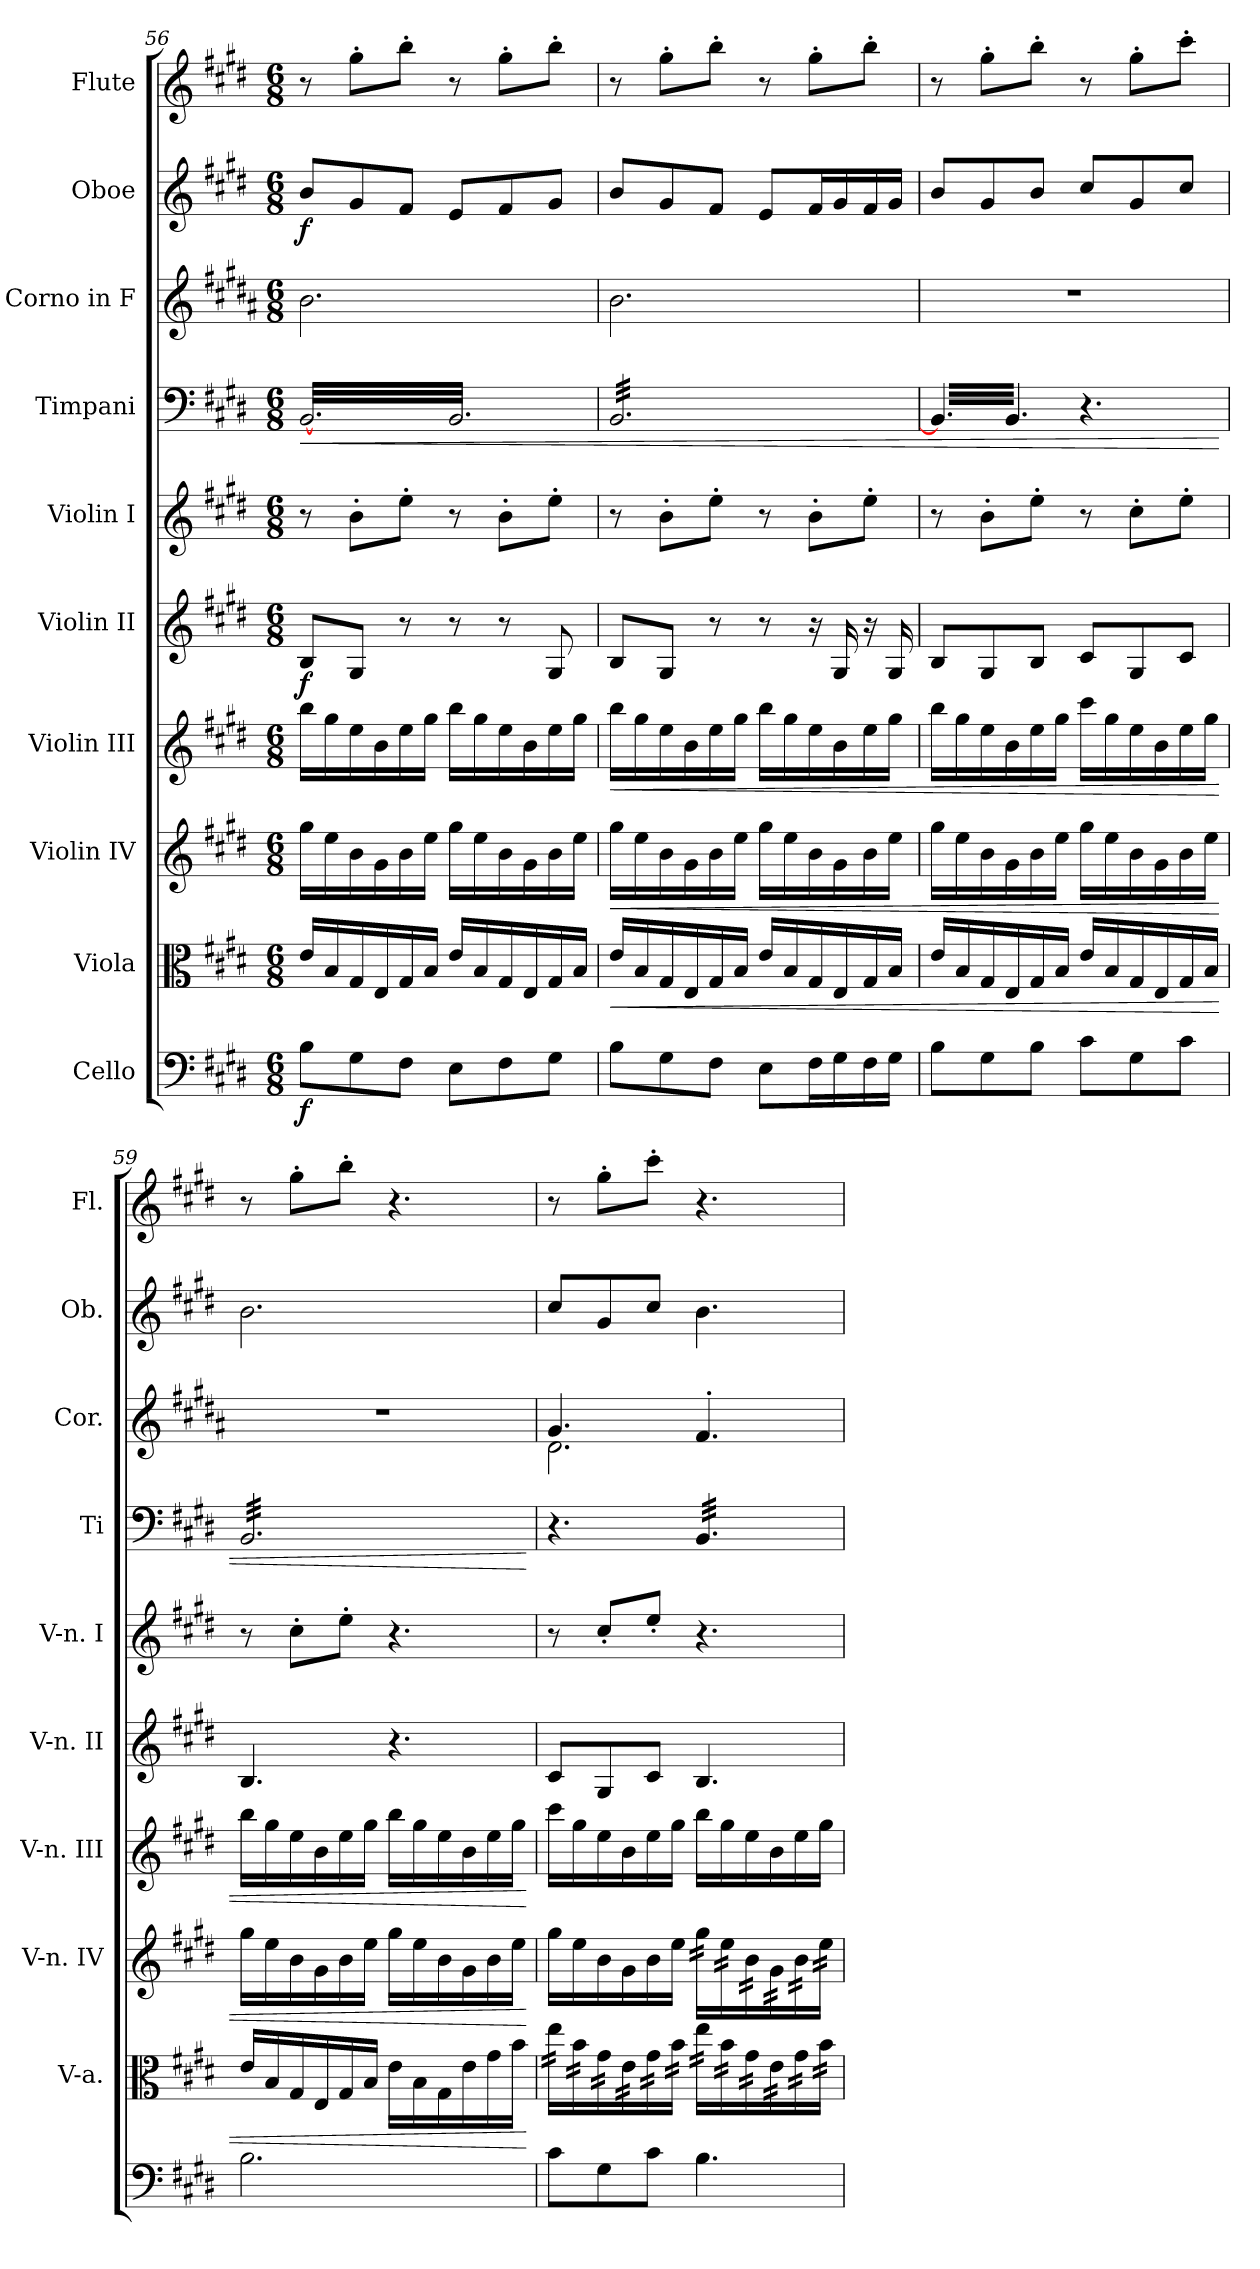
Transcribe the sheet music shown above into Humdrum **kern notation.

**kern	**dynam	**kern	**dynam	**kern	**dynam	**kern	**dynam	**kern	**dynam	**kern	**kern	**dynam	**kern	**kern	**dynam	**kern
*part10	*part10	*part9	*part9	*part8	*part8	*part7	*part7	*part6	*part6	*part5	*part4	*part4	*part3	*part2	*part2	*part1
*staff10	*staff10	*staff9	*staff9	*staff8	*staff8	*staff7	*staff7	*staff6	*staff6	*staff5	*staff4	*staff4	*staff3	*staff2	*staff2	*staff1
*I"Cello	*	*I"Viola	*	*I"Violin IV	*	*I"Violin III	*	*I"Violin II	*	*I"Violin I	*I"Timpani	*	*I"Corno in F	*I"Oboe	*	*I"Flute
*	*	*I'V-a.	*	*I'V-n. IV	*	*I'V-n. III	*	*I'V-n. II	*	*I'V-n. I	*I'Ti	*	*I'Cor.	*I'Ob.	*	*I'Fl.
*clefF4	*	*clefC3	*	*clefG2	*	*clefG2	*	*clefG2	*	*clefG2	*clefF4	*	*clefG2	*clefG2	*	*clefG2
*	*	*	*	*	*	*	*	*	*	*	*	*	*ITrd4c7	*	*	*
*k[f#c#g#d#]	*	*k[f#c#g#d#]	*	*k[f#c#g#d#]	*	*k[f#c#g#d#]	*	*k[f#c#g#d#]	*	*k[f#c#g#d#]	*k[f#c#g#d#]	*	*k[f#c#g#d#]	*k[f#c#g#d#]	*	*k[f#c#g#d#]
*M6/8	*	*M6/8	*	*M6/8	*	*M6/8	*	*M6/8	*	*M6/8	*M6/8	*	*M6/8	*M6/8	*	*M6/8
=56	=56	=56	=56	=56	=56	=56	=56	=56	=56	=56	=56	=56	=56	=56	=56	=56
!	!LO:DY:b	!	!	!	!	!	!	!	!LO:DY:b	!	!	!LO:HP:b	!	!	!LO:DY:b	!
*	*	*	*	*	*	*	*	*	*	*	*tremolo	*	*	*	*	*
8B\L	f	16e/LL	.	16gg#\LL	.	16bb\LL	.	8B/L	f	8r	[32BB/LLL	<	2.e\	8b/L	f	8r
.	.	.	.	.	.	.	.	.	.	.	32BB/	.	.	.	.	.
.	.	16B/	.	16ee\	.	16gg#\	.	.	.	.	32BB/	.	.	.	.	.
.	.	.	.	.	.	.	.	.	.	.	32BB/	.	.	.	.	.
8G#\	.	16G#/	.	16b\	.	16ee\	.	8G#/J	.	8b'\L	32BB/	.	.	8g#/	.	8gg#'\L
.	.	.	.	.	.	.	.	.	.	.	32BB/	.	.	.	.	.
.	.	16E/	.	16g#\	.	16b\	.	.	.	.	32BB/	.	.	.	.	.
.	.	.	.	.	.	.	.	.	.	.	32BB/	.	.	.	.	.
8F#\J	.	16G#/	.	16b\	.	16ee\	.	8r	.	8ee'\J	32BB/	.	.	8f#/J	.	8bb'\J
.	.	.	.	.	.	.	.	.	.	.	32BB/	.	.	.	.	.
.	.	16B/JJ	.	16ee\JJ	.	16gg#\JJ	.	.	.	.	32BB/	.	.	.	.	.
.	.	.	.	.	.	.	.	.	.	.	32BB/	.	.	.	.	.
8E\L	.	16e/LL	.	16gg#\LL	.	16bb\LL	.	8r	.	8r	32BB/	.	.	8e/L	.	8r
.	.	.	.	.	.	.	.	.	.	.	32BB/	.	.	.	.	.
.	.	16B/	.	16ee\	.	16gg#\	.	.	.	.	32BB/	.	.	.	.	.
.	.	.	.	.	.	.	.	.	.	.	32BB/	.	.	.	.	.
8F#\	.	16G#/	.	16b\	.	16ee\	.	8r	.	8b'\L	32BB/	.	.	8f#/	.	8gg#'\L
.	.	.	.	.	.	.	.	.	.	.	32BB/	.	.	.	.	.
.	.	16E/	.	16g#\	.	16b\	.	.	.	.	32BB/	.	.	.	.	.
.	.	.	.	.	.	.	.	.	.	.	32BB/	.	.	.	.	.
8G#\J	.	16G#/	.	16b\	.	16ee\	.	8G#/	.	8ee'\J	32BB/	.	.	8g#/J	.	8bb'\J
.	.	.	.	.	.	.	.	.	.	.	32BB/	.	.	.	.	.
.	.	16B/JJ	.	16ee\JJ	.	16gg#\JJ	.	.	.	.	32BB/	.	.	.	.	.
.	.	.	.	.	.	.	.	.	.	.	32BB/JJJ	.	.	.	.	.
=57	=57	=57	=57	=57	=57	=57	=57	=57	=57	=57	=57	=57	=57	=57	=57	=57
!	!	!	!LO:HP:b	!	!LO:HP:b	!	!LO:HP:b	!	!	!	!	!	!	!	!	!
8B\L	.	16e/LL	<	16gg#\LL	<	16bb\LL	<	8B/L	.	8r	32BB/LLL	.	2.e\	8b/L	.	8r
.	.	.	.	.	.	.	.	.	.	.	32BB/	.	.	.	.	.
.	.	16B/	.	16ee\	.	16gg#\	.	.	.	.	32BB/	.	.	.	.	.
.	.	.	.	.	.	.	.	.	.	.	32BB/	.	.	.	.	.
8G#\	.	16G#/	.	16b\	.	16ee\	.	8G#/J	.	8b'\L	32BB/	.	.	8g#/	.	8gg#'\L
.	.	.	.	.	.	.	.	.	.	.	32BB/	.	.	.	.	.
.	.	16E/	.	16g#\	.	16b\	.	.	.	.	32BB/	.	.	.	.	.
.	.	.	.	.	.	.	.	.	.	.	32BB/	.	.	.	.	.
8F#\J	.	16G#/	.	16b\	.	16ee\	.	8r	.	8ee'\J	32BB/	.	.	8f#/J	.	8bb'\J
.	.	.	.	.	.	.	.	.	.	.	32BB/	.	.	.	.	.
.	.	16B/JJ	.	16ee\JJ	.	16gg#\JJ	.	.	.	.	32BB/	.	.	.	.	.
.	.	.	.	.	.	.	.	.	.	.	32BB/	.	.	.	.	.
8E\L	.	16e/LL	.	16gg#\LL	.	16bb\LL	.	8r	.	8r	32BB/	.	.	8e/L	.	8r
.	.	.	.	.	.	.	.	.	.	.	32BB/	.	.	.	.	.
.	.	16B/	.	16ee\	.	16gg#\	.	.	.	.	32BB/	.	.	.	.	.
.	.	.	.	.	.	.	.	.	.	.	32BB/	.	.	.	.	.
16F#\L	.	16G#/	.	16b\	.	16ee\	.	16r	.	8b'\L	32BB/	.	.	16f#/L	.	8gg#'\L
.	.	.	.	.	.	.	.	.	.	.	32BB/	.	.	.	.	.
16G#\	.	16E/	.	16g#\	.	16b\	.	16G#/	.	.	32BB/	.	.	16g#/	.	.
.	.	.	.	.	.	.	.	.	.	.	32BB/	.	.	.	.	.
16F#\	.	16G#/	.	16b\	.	16ee\	.	16r	.	8ee'\J	32BB/	.	.	16f#/	.	8bb'\J
.	.	.	.	.	.	.	.	.	.	.	32BB/	.	.	.	.	.
16G#\JJ	.	16B/JJ	.	16ee\JJ	.	16gg#\JJ	.	16G#/	.	.	32BB/	.	.	16g#/JJ	.	.
.	.	.	.	.	.	.	.	.	.	.	32BB/JJJ	.	.	.	.	.
=58	=58	=58	=58	=58	=58	=58	=58	=58	=58	=58	=58	=58	=58	=58	=58	=58
8B\L	.	16e/LL	.	16gg#\LL	.	16bb\LL	.	8B/L	.	8r	32BB/]LLL	.	2.r	8b/L	.	8r
.	.	.	.	.	.	.	.	.	.	.	32BB/	.	.	.	.	.
.	.	16B/	.	16ee\	.	16gg#\	.	.	.	.	32BB/	.	.	.	.	.
.	.	.	.	.	.	.	.	.	.	.	32BB/	.	.	.	.	.
8G#\	.	16G#/	.	16b\	.	16ee\	.	8G#/	.	8b'\L	32BB/	.	.	8g#/	.	8gg#'\L
.	.	.	.	.	.	.	.	.	.	.	32BB/	.	.	.	.	.
.	.	16E/	.	16g#\	.	16b\	.	.	.	.	32BB/	.	.	.	.	.
.	.	.	.	.	.	.	.	.	.	.	32BB/	.	.	.	.	.
8B\J	.	16G#/	.	16b\	.	16ee\	.	8B/J	.	8ee'\J	32BB/	.	.	8b/J	.	8bb'\J
.	.	.	.	.	.	.	.	.	.	.	32BB/	.	.	.	.	.
.	.	16B/JJ	.	16ee\JJ	.	16gg#\JJ	.	.	.	.	32BB/	.	.	.	.	.
.	.	.	.	.	.	.	.	.	.	.	32BB/JJJ	.	.	.	.	.
8c#\L	.	16e/LL	.	16gg#\LL	.	16ccc#\LL	.	8c#/L	.	8r	4.r	.	.	8cc#/L	.	8r
.	.	16B/	.	16ee\	.	16gg#\	.	.	.	.	.	.	.	.	.	.
8G#\	.	16G#/	.	16b\	.	16ee\	.	8G#/	.	8cc#'\L	.	.	.	8g#/	.	8gg#'\L
.	.	16E/	.	16g#\	.	16b\	.	.	.	.	.	.	.	.	.	.
8c#\J	.	16G#/	.	16b\	.	16ee\	.	8c#/J	.	8ee'\J	.	.	.	8cc#/J	.	8ccc#'\J
.	.	16B/JJ	.	16ee\JJ	.	16gg#\JJ	.	.	.	.	.	.	.	.	.	.
!!LO:LB:g=z
=59	=59	=59	=59	=59	=59	=59	=59	=59	=59	=59	=59	=59	=59	=59	=59	=59
*	*	*	*	*	*	*	*	*^	*	*	*	*	*	*	*	*
2.B\	.	16e/LL	.	16gg#\LL	.	16bb\LL	.	4.B/	4.ryy	.	8r	32BB/LLL	.	2.r	2.b\	.	8r
.	.	.	.	.	.	.	.	.	.	.	.	32BB/	.	.	.	.	.
.	.	16B/	.	16ee\	.	16gg#\	.	.	.	.	.	32BB/	.	.	.	.	.
.	.	.	.	.	.	.	.	.	.	.	.	32BB/	.	.	.	.	.
.	.	16G#/	.	16b\	.	16ee\	.	.	.	.	8cc#'\L	32BB/	.	.	.	.	8gg#'\L
.	.	.	.	.	.	.	.	.	.	.	.	32BB/	.	.	.	.	.
.	.	16E/	.	16g#\	.	16b\	.	.	.	.	.	32BB/	.	.	.	.	.
.	.	.	.	.	.	.	.	.	.	.	.	32BB/	.	.	.	.	.
.	.	16G#/	.	16b\	.	16ee\	.	.	.	.	8ee'\J	32BB/	.	.	.	.	8bb'\J
.	.	.	.	.	.	.	.	.	.	.	.	32BB/	.	.	.	.	.
.	.	16B/JJ	.	16ee\JJ	.	16gg#\JJ	.	.	.	.	.	32BB/	.	.	.	.	.
.	.	.	.	.	.	.	.	.	.	.	.	32BB/	.	.	.	.	.
.	.	16e\LL	.	16gg#\LL	.	16bb\LL	.	4.r	4.ryy	.	4.r	32BB/	.	.	.	.	4.r
.	.	.	.	.	.	.	.	.	.	.	.	32BB/	.	.	.	.	.
.	.	16B\	.	16ee\	.	16gg#\	.	.	.	.	.	32BB/	.	.	.	.	.
.	.	.	.	.	.	.	.	.	.	.	.	32BB/	.	.	.	.	.
.	.	16G#\	.	16b\	.	16ee\	.	.	.	.	.	32BB/	.	.	.	.	.
.	.	.	.	.	.	.	.	.	.	.	.	32BB/	.	.	.	.	.
.	.	16e\	.	16g#\	.	16b\	.	.	.	.	.	32BB/	.	.	.	.	.
.	.	.	.	.	.	.	.	.	.	.	.	32BB/	.	.	.	.	.
.	.	16g#\	.	16b\	.	16ee\	.	.	.	.	.	32BB/	.	.	.	.	.
.	.	.	.	.	.	.	.	.	.	.	.	32BB/	.	.	.	.	.
.	.	16b\JJ	.	16ee\JJ	.	16gg#\JJ	.	.	.	.	.	32BB/	.	.	.	.	.
.	.	.	.	.	.	.	.	.	.	.	.	32BB/JJJ	.	.	.	.	.
*	*	*	*	*	*	*	*	*v	*v	*	*	*	*	*	*	*	*
.	.	.	[	.	[	.	[	.	.	.	.	[	.	.	.	.
!!LO:PB:g=z
=60	=60	=60	=60	=60	=60	=60	=60	=60	=60	=60	=60	=60	=60	=60	=60	=60
*	*	*	*	*	*	*	*	*	*	*	*	*	*^	*	*	*
*	*	*tremolo	*	*	*	*	*	*	*	*	*	*	*	*	*	*	*
8c#\L	.	64ee\LLLL	.	16gg#\LL	.	16ccc#\LL	.	8c#/L	.	8r	4.r	.	4.c#/	2.G#\	8cc#/L	.	8r
.	.	64ee\	.	.	.	.	.	.	.	.	.	.	.	.	.	.	.
.	.	64ee\	.	.	.	.	.	.	.	.	.	.	.	.	.	.	.
.	.	64ee\	.	.	.	.	.	.	.	.	.	.	.	.	.	.	.
.	.	64b\	.	16ee\	.	16gg#\	.	.	.	.	.	.	.	.	.	.	.
.	.	64b\	.	.	.	.	.	.	.	.	.	.	.	.	.	.	.
.	.	64b\	.	.	.	.	.	.	.	.	.	.	.	.	.	.	.
.	.	64b\	.	.	.	.	.	.	.	.	.	.	.	.	.	.	.
8G#\	.	64g#\	.	16b\	.	16ee\	.	8G#/	.	8cc#'/L	.	.	.	.	8g#/	.	8gg#'\L
.	.	64g#\	.	.	.	.	.	.	.	.	.	.	.	.	.	.	.
.	.	64g#\	.	.	.	.	.	.	.	.	.	.	.	.	.	.	.
.	.	64g#\	.	.	.	.	.	.	.	.	.	.	.	.	.	.	.
.	.	64e\	.	16g#\	.	16b\	.	.	.	.	.	.	.	.	.	.	.
.	.	64e\	.	.	.	.	.	.	.	.	.	.	.	.	.	.	.
.	.	64e\	.	.	.	.	.	.	.	.	.	.	.	.	.	.	.
.	.	64e\	.	.	.	.	.	.	.	.	.	.	.	.	.	.	.
8c#\J	.	64g#\	.	16b\	.	16ee\	.	8c#/J	.	8ee'/J	.	.	.	.	8cc#/J	.	8ccc#'\J
.	.	64g#\	.	.	.	.	.	.	.	.	.	.	.	.	.	.	.
.	.	64g#\	.	.	.	.	.	.	.	.	.	.	.	.	.	.	.
.	.	64g#\	.	.	.	.	.	.	.	.	.	.	.	.	.	.	.
.	.	64b\	.	16ee\JJ	.	16gg#\JJ	.	.	.	.	.	.	.	.	.	.	.
.	.	64b\	.	.	.	.	.	.	.	.	.	.	.	.	.	.	.
.	.	64b\	.	.	.	.	.	.	.	.	.	.	.	.	.	.	.
.	.	64b\JJJJ	.	.	.	.	.	.	.	.	.	.	.	.	.	.	.
*	*	*	*	*tremolo	*	*	*	*	*	*	*	*	*	*	*	*	*
4.B\	.	64ee\LLLL	.	64gg#\LLLL	.	16bb\LL	.	4.B/	.	4.r	32BB/LLL	.	4.B'/	.	4.b\	.	4.r
.	.	64ee\	.	64gg#\	.	.	.	.	.	.	.	.	.	.	.	.	.
.	.	64ee\	.	64gg#\	.	.	.	.	.	.	32BB/	.	.	.	.	.	.
.	.	64ee\	.	64gg#\	.	.	.	.	.	.	.	.	.	.	.	.	.
.	.	64b\	.	64ee\	.	16gg#\	.	.	.	.	32BB/	.	.	.	.	.	.
.	.	64b\	.	64ee\	.	.	.	.	.	.	.	.	.	.	.	.	.
.	.	64b\	.	64ee\	.	.	.	.	.	.	32BB/	.	.	.	.	.	.
.	.	64b\	.	64ee\	.	.	.	.	.	.	.	.	.	.	.	.	.
.	.	64g#\	.	64b\	.	16ee\	.	.	.	.	32BB/	.	.	.	.	.	.
.	.	64g#\	.	64b\	.	.	.	.	.	.	.	.	.	.	.	.	.
.	.	64g#\	.	64b\	.	.	.	.	.	.	32BB/	.	.	.	.	.	.
.	.	64g#\	.	64b\	.	.	.	.	.	.	.	.	.	.	.	.	.
.	.	64e\	.	64g#\	.	16b\	.	.	.	.	32BB/	.	.	.	.	.	.
.	.	64e\	.	64g#\	.	.	.	.	.	.	.	.	.	.	.	.	.
.	.	64e\	.	64g#\	.	.	.	.	.	.	32BB/	.	.	.	.	.	.
.	.	64e\	.	64g#\	.	.	.	.	.	.	.	.	.	.	.	.	.
.	.	64g#\	.	64b\	.	16ee\	.	.	.	.	32BB/	.	.	.	.	.	.
.	.	64g#\	.	64b\	.	.	.	.	.	.	.	.	.	.	.	.	.
.	.	64g#\	.	64b\	.	.	.	.	.	.	32BB/	.	.	.	.	.	.
.	.	64g#\	.	64b\	.	.	.	.	.	.	.	.	.	.	.	.	.
.	.	64b\	.	64ee\	.	16gg#\JJ	.	.	.	.	32BB/	.	.	.	.	.	.
.	.	64b\	.	64ee\	.	.	.	.	.	.	.	.	.	.	.	.	.
.	.	64b\	.	64ee\	.	.	.	.	.	.	32BB/JJJ	.	.	.	.	.	.
*	*	*	*	*	*	*	*	*	*	*	*Xtremolo	*	*	*	*	*	*
.	.	64b\JJJJ	.	64ee\JJJJ	.	.	.	.	.	.	.	.	.	.	.	.	.
*	*	*	*	*Xtremolo	*	*	*	*	*	*	*	*	*	*	*	*	*
*	*	*Xtremolo	*	*	*	*	*	*	*	*	*	*	*	*	*	*	*
*	*	*	*	*	*	*	*	*	*	*	*	*	*v	*v	*	*	*
=	=	=	=	=	=	=	=	=	=	=	=	=	=	=	=	=
*-	*-	*-	*-	*-	*-	*-	*-	*-	*-	*-	*-	*-	*-	*-	*-	*-
